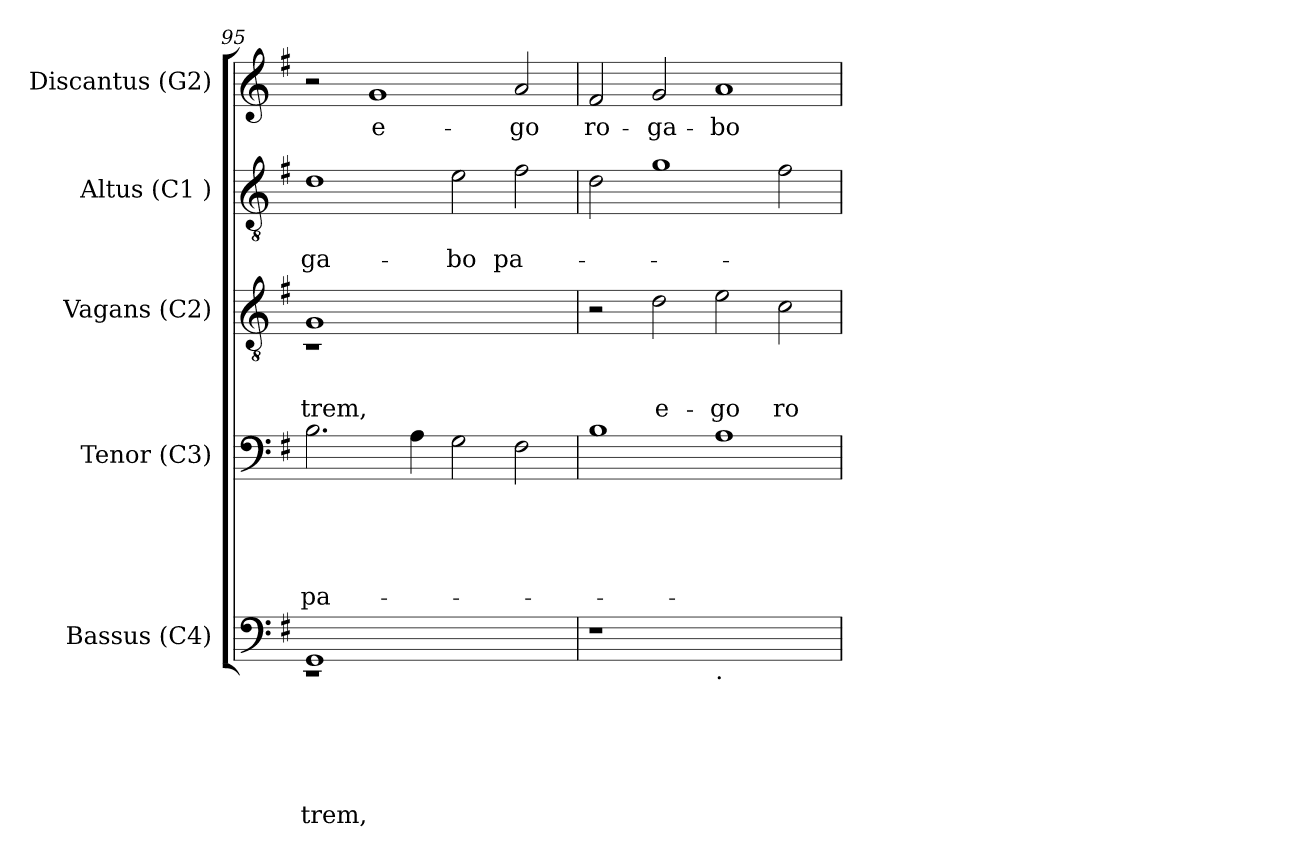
**kern	**text	**text	**text	**text	**text	**text	**kern	**text	**text	**text	**text	**text	**kern	**text	**text	**text	**kern	**text	**text	**kern	**text
*part5	*part5	*part5	*part5	*part5	*part5	*part5	*part4	*part4	*part4	*part4	*part4	*part4	*part3	*part3	*part3	*part3	*part2	*part2	*part2	*part1	*part1
*staff5	*staff5	*staff5	*staff5	*staff5	*staff5	*staff5	*staff4	*staff4	*staff4	*staff4	*staff4	*staff4	*staff3	*staff3	*staff3	*staff3	*staff2	*staff2	*staff2	*staff1	*staff1
*I"Bassus (C4)	*	*	*	*	*	*	*I"Tenor (C3)	*	*	*	*	*	*I"Vagans (C2)	*	*	*	*I"Altus (C1 )	*	*	*I"Discantus (G2)	*
*I'B.	*	*	*	*	*	*	*I'T.	*	*	*	*	*	*I'V.	*	*	*	*I'A.	*	*	*I'D.	*
*clefF4	*	*	*	*	*	*	*clefF4	*	*	*	*	*	*clefGv2	*	*	*	*clefGv2	*	*	*clefG2	*
*k[f#]	*	*	*	*	*	*	*k[f#]	*	*	*	*	*	*k[f#]	*	*	*	*k[f#]	*	*	*k[f#]	*
*G:	*	*	*	*	*	*	*G:	*	*	*	*	*	*G:	*	*	*	*G:	*	*	*G:	*
=95	=95	=95	=95	=95	=95	=95	=95	=95	=95	=95	=95	=95	=95	=95	=95	=95	=95	=95	=95	=95	=95
*^	*	*	*	*	*	*	*	*	*	*	*	*	*^	*	*	*	*	*	*	*	*
!	!LO:N:vis=1	!	!	!	!	!	!LO:LY:b	!	!	!	!	!	!LO:LY:b	!	!LO:N:vis=1	!	!	!LO:LY:b	!	!	!LO:LY:b	!	!
1GG	0rEE	.	.	.	.	.	-trem,	2.B\	.	.	.	.	pa-	1G	0rC	.	.	-trem,	1d	.	-ga-	2r	.
!	!	!	!	!	!	!	!	!	!	!	!	!	!	!	!	!	!	!	!	!	!	!	!LO:LY:b:rj
.	.	.	.	.	.	.	.	.	.	.	.	.	.	.	.	.	.	.	.	.	.	1g	e-
.	.	.	.	.	.	.	.	4A\	.	.	.	.	.	.	.	.	.	.	.	.	.	.	.
!	!	!	!	!	!	!	!	!	!	!	!	!	!	!	!	!	!	!	!	!	!LO:LY:b	!	!
1ryy	.	.	.	.	.	.	.	2G\	.	.	.	.	.	1ryy	.	.	.	.	2e\	.	-bo	.	.
!	!	!	!	!	!	!	!	!	!	!	!	!	!	!	!	!	!	!	!	!	!LO:LY:b	!	!LO:LY:b
.	.	.	.	.	.	.	.	2F#\	.	.	.	.	.	.	.	.	.	.	2f#\	.	pa-	2a/	-go
*v	*v	*	*	*	*	*	*	*	*	*	*	*	*	*v	*v	*	*	*	*	*	*	*	*
!!LO:LB:g=z
=96	=96	=96	=96	=96	=96	=96	=96	=96	=96	=96	=96	=96	=96	=96	=96	=96	=96	=96	=96	=96	=96
!	!	!	!	!	!	!	!	!	!	!	!	!	!	!	!	!	!	!	!	!	!LO:LY:b
1r	.	.	.	.	.	.	1B	.	.	.	.	.	2r	.	.	.	2d\	.	.	2f#/	ro-
!	!	!	!	!	!	!	!	!	!	!	!	!	!	!	!	!LO:LY:b	!	!	!	!	!LO:LY:b
.	.	.	.	.	.	.	.	.	.	.	.	.	2d\	.	.	e-	1g	.	.	2g/	-ga-
!LO:TX:b:t=.	!	!	!	!	!	!	!	!	!	!	!	!	!	!	!	!	!	!	!	!	!
!	!	!	!	!	!	!	!	!	!	!	!	!	!	!	!	!LO:LY:b	!	!	!	!	!LO:LY:b
1ryy	.	.	.	.	.	.	1A	.	.	.	.	.	2e\	.	.	-go	.	.	.	1a	-bo
!	!	!	!	!	!	!	!	!	!	!	!	!	!	!	!	!LO:LY:b	!	!	!	!	!
.	.	.	.	.	.	.	.	.	.	.	.	.	2c\	.	.	ro-	2f#\	.	.	.	.
=	=	=	=	=	=	=	=	=	=	=	=	=	=	=	=	=	=	=	=	=	=
*-	*-	*-	*-	*-	*-	*-	*-	*-	*-	*-	*-	*-	*-	*-	*-	*-	*-	*-	*-	*-	*-
